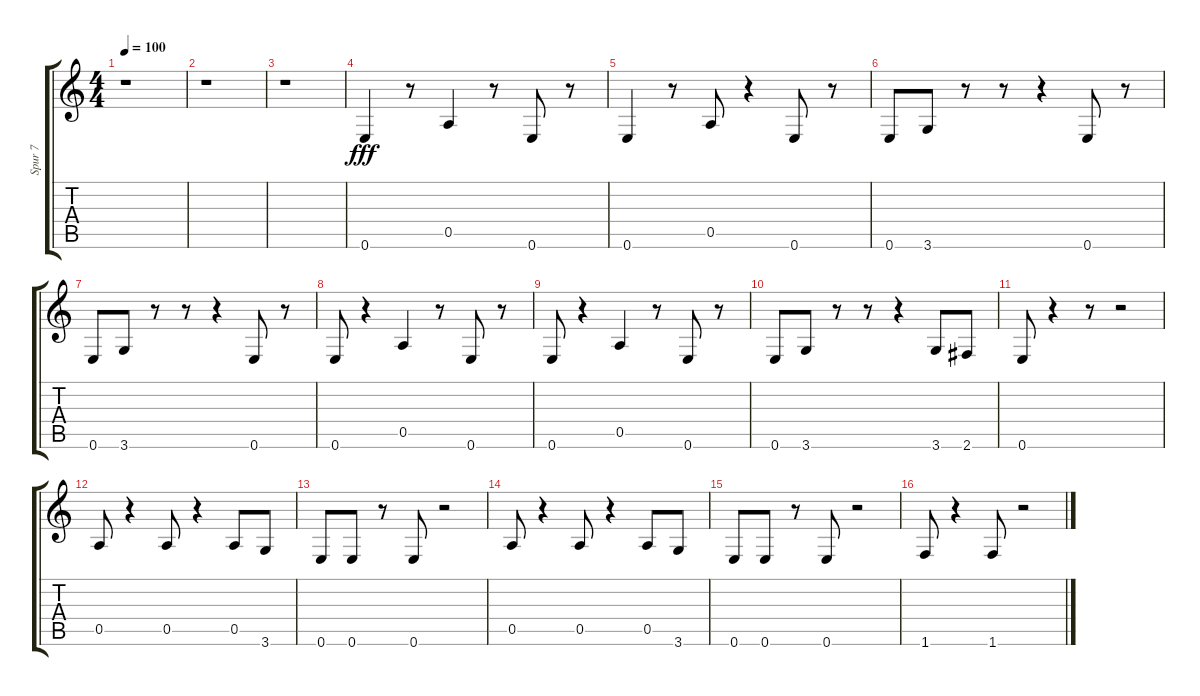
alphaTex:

\track ("Spur 7" "Spur 7") {instrument electricguitarclean}
\staff {score tabs}
\tuning (E4 B3 G3 D3 A2 E2) {hide}
\ts (4 4)
\tempo 100
\clef g2
\ks c
r.1{dy fff} |
r.1 |
r.1 |
0.6.4 r.8 0.5.4 r.8 0.6.8 r.8 |
0.6.4 r.8 0.5.8 r.4 0.6.8 r.8 |
0.6.8 3.6.8 r.8 r.8 r.4 0.6.8 r.8 |
0.6.8 3.6.8 r.8 r.8 r.4 0.6.8 r.8 |
0.6.8 r.4 0.5.4 r.8 0.6.8 r.8 |
0.6.8 r.4 0.5.4 r.8 0.6.8 r.8 |
0.6.8 3.6.8 r.8 r.8 r.4 3.6.8 2.6.8 |
0.6.8 r.4 r.8 r.2 |
0.5.8 r.4 0.5.8 r.4 0.5.8 3.6.8 |
0.6.8 0.6.8 r.8 0.6.8 r.2 |
0.5.8 r.4 0.5.8 r.4 0.5.8 3.6.8 |
0.6.8 0.6.8 r.8 0.6.8 r.2 |
1.6.8 r.4 1.6.8 r.2
